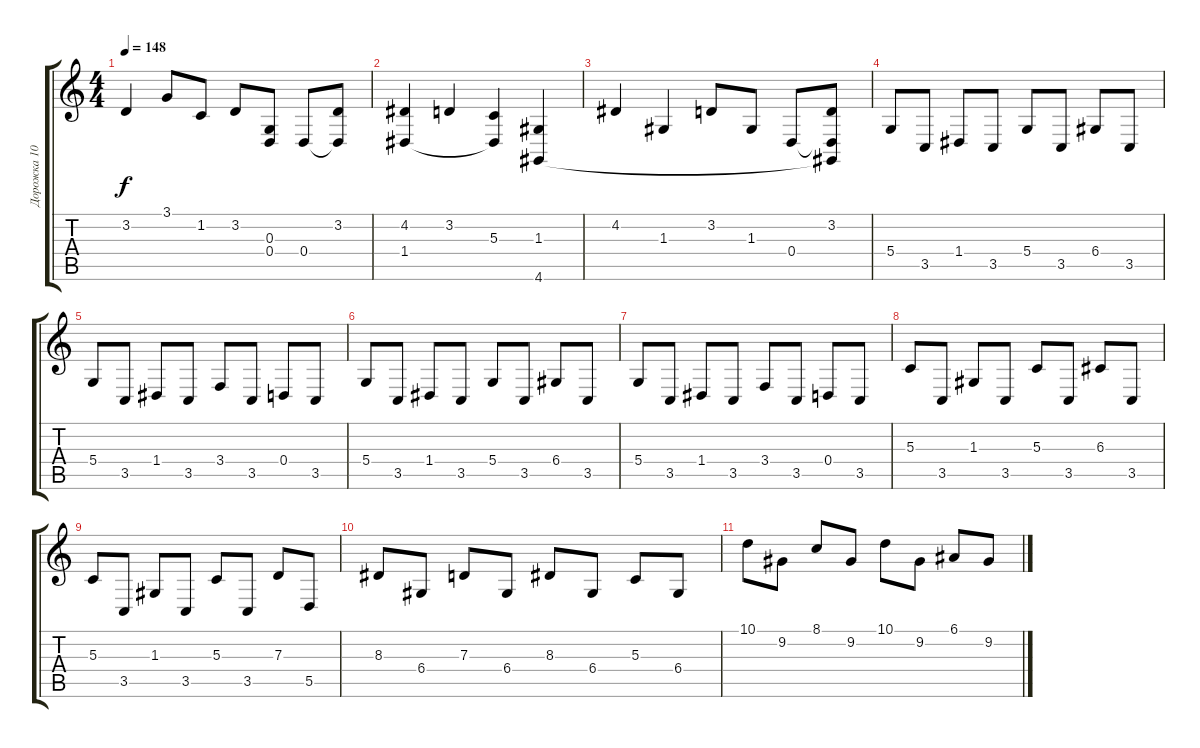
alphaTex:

\track ("Дорожка 10" "Дорожка 10") {instrument electricgrandpiano}
\staff {score tabs}
\tuning (E4 B3 G3 D3 A2 E2) {hide}
\ts (4 4)
\tempo 148
\clef g2
\ks c
3.2.4{dy f} 3.1.8 1.2.8 3.2.8 (0.3 0.4{t}).8 0.4.8 (3.2 0.4{t}).8 |
(4.2 1.4).4 3.2.4 (5.3 1.4{t}).4 (1.3 4.6).4 |
4.2.4 1.3.4 3.2.8 1.3.8 0.4.8 (3.2 0.4{t} 4.6{t}).8 |
5.4.8 3.5.8 1.4.8 3.5.8 5.4.8 3.5.8 6.4.8 3.5.8 |
5.4.8 3.5.8 1.4.8 3.5.8 3.4.8 3.5.8 0.4.8 3.5.8 |
5.4.8 3.5.8 1.4.8 3.5.8 5.4.8 3.5.8 6.4.8 3.5.8 |
5.4.8 3.5.8 1.4.8 3.5.8 3.4.8 3.5.8 0.4.8 3.5.8 |
5.3.8 3.5.8 1.3.8 3.5.8 5.3.8 3.5.8 6.3.8 3.5.8 |
5.3.8 3.5.8 1.3.8 3.5.8 5.3.8 3.5.8 7.3.8 5.5.8 |
8.3.8 6.4.8 7.3.8 6.4.8 8.3.8 6.4.8 5.3.8 6.4.8 |
10.1.8 9.2.8 8.1.8 9.2.8 10.1.8 9.2.8 6.1.8 9.2.8
